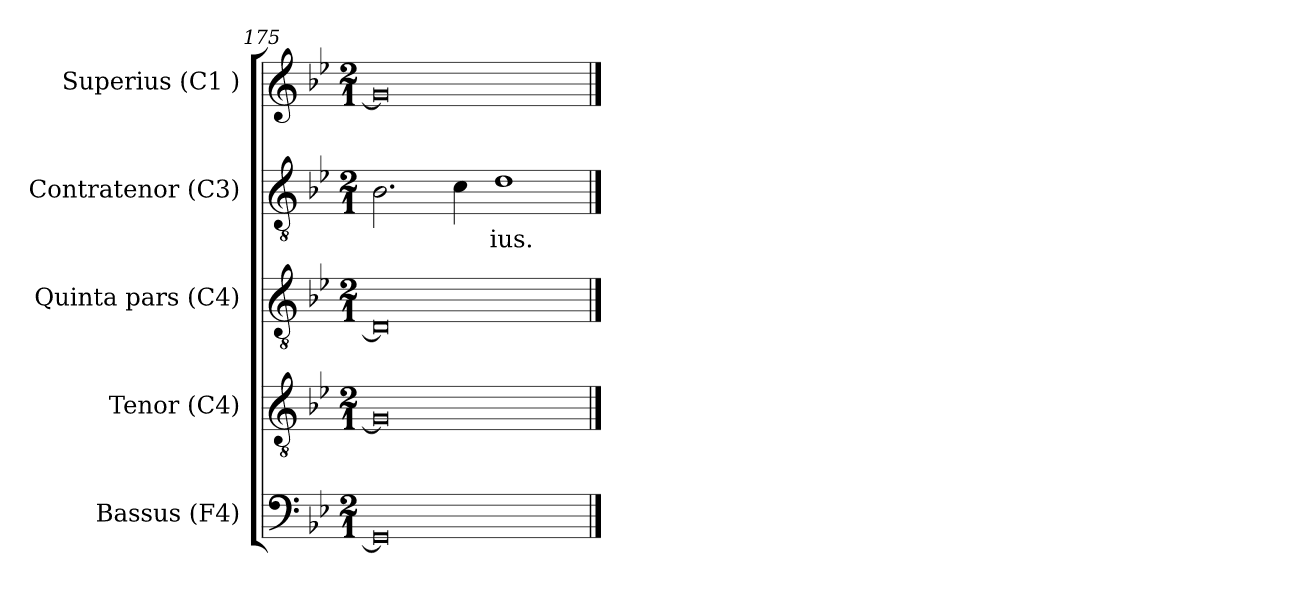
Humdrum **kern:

**kern	**text	**kern	**text	**kern	**text	**kern	**text	**kern	**text
*part5	*part5	*part4	*part4	*part3	*part3	*part2	*part2	*part1	*part1
*staff5	*staff5	*staff4	*staff4	*staff3	*staff3	*staff2	*staff2	*staff1	*staff1
*I"Bassus (F4)	*	*I"Tenor (C4)	*	*I"Quinta pars (C4)	*	*I"Contratenor (C3)	*	*I"Superius (C1 )	*
*I'B.	*	*I'T.	*	*I'QP.	*	*I'Ct.	*	*I'S.	*
*clefF4	*	*clefGv2	*	*clefGv2	*	*clefGv2	*	*clefG2	*
*k[b-e-]	*	*k[b-e-]	*	*k[b-e-]	*	*k[b-e-]	*	*k[b-e-]	*
*B-:	*	*B-:	*	*B-:	*	*B-:	*	*B-:	*
*M2/1	*	*M2/1	*	*M2/1	*	*M2/1	*	*M2/1	*
=175	=175	=175	=175	=175	=175	=175	=175	=175	=175
!	!LO:LY:b:cj	!	!LO:LY:b:cj	!	!LO:LY:b:cj	!	!LO:LY:b:cj	!	!LO:LY:b:cj
0GG]	.	0G]	--	0D]	.	2.B-\	--	0g]	.
!	!	!	!	!	!	!	!LO:LY:b:cj	!	!
.	.	.	.	.	.	4c\	--	.	.
!	!	!	!	!	!	!	!LO:LY:b:cj	!	!
.	.	.	.	.	.	1d	-ius.	.	.
==	==	==	==	==	==	==	==	==	==
*-	*-	*-	*-	*-	*-	*-	*-	*-	*-
